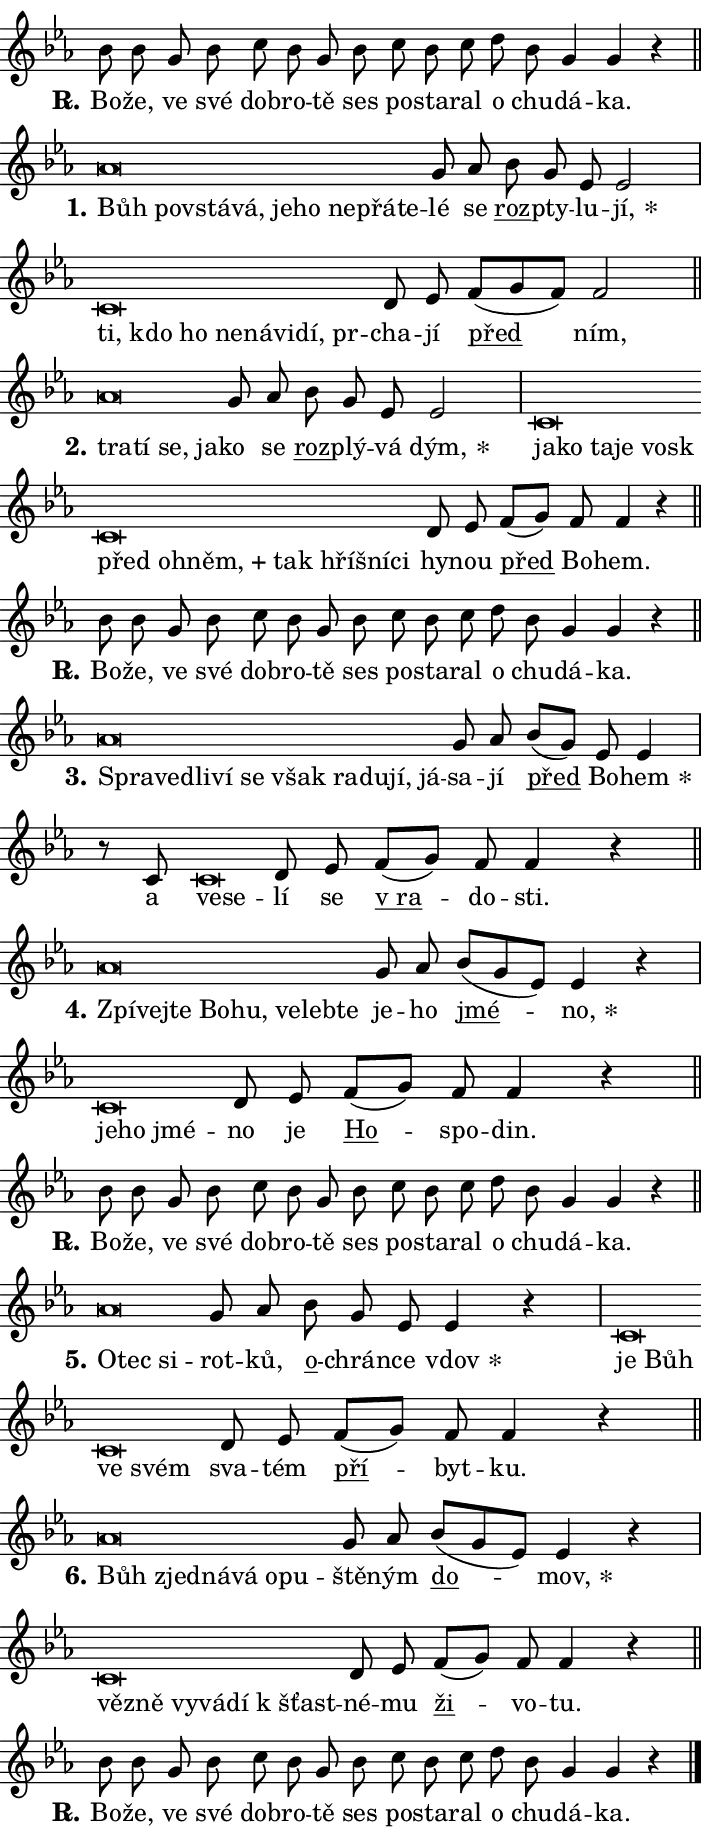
\version "2.24.0"
\header { tagline = "" }
\paper {
  indent = 0\cm
  top-margin = 0\cm
  right-margin = 0.13\cm % to fit lyric hyphens
  bottom-margin = 0\cm
  left-margin = 0\cm
  paper-width = 12\cm
  page-breaking = #ly:one-page-breaking
  system-system-spacing.basic-distance = #11
  score-system-spacing.basic-distance = #11
  ragged-last = ##f
}


%% Author: Thomas Morley
%% https://lists.gnu.org/archive/html/lilypond-user/2020-05/msg00002.html
#(define (line-position grob)
"Returns position of @var[grob} in current system:
   @code{'start}, if at first time-step
   @code{'end}, if at last time-step
   @code{'middle} otherwise
"
  (let* ((col (ly:item-get-column grob))
         (ln (ly:grob-object col 'left-neighbor))
         (rn (ly:grob-object col 'right-neighbor))
         (col-to-check-left (if (ly:grob? ln) ln col))
         (col-to-check-right (if (ly:grob? rn) rn col))
         (break-dir-left
           (and
             (ly:grob-property col-to-check-left 'non-musical #f)
             (ly:item-break-dir col-to-check-left)))
         (break-dir-right
           (and
             (ly:grob-property col-to-check-right 'non-musical #f)
             (ly:item-break-dir col-to-check-right))))
        (cond ((eqv? 1 break-dir-left) 'start)
              ((eqv? -1 break-dir-right) 'end)
              (else 'middle))))

#(define (tranparent-at-line-position vctor)
  (lambda (grob)
  "Relying on @code{line-position} select the relevant enry from @var{vctor}.
Used to determine transparency,"
    (case (line-position grob)
      ((end) (not (vector-ref vctor 0)))
      ((middle) (not (vector-ref vctor 1)))
      ((start) (not (vector-ref vctor 2))))))

noteHeadBreakVisibility =
#(define-music-function (break-visibility)(vector?)
"Makes @code{NoteHead}s transparent relying on @var{break-visibility}"
#{
  \override NoteHead.transparent =
    #(tranparent-at-line-position break-visibility)
#})

#(define delete-ledgers-for-transparent-note-heads
  (lambda (grob)
    "Reads whether a @code{NoteHead} is transparent.
If so this @code{NoteHead} is removed from @code{'note-heads} from
@var{grob}, which is supposed to be @code{LedgerLineSpanner}.
As a result ledgers are not printed for this @code{NoteHead}"
    (let* ((nhds-array (ly:grob-object grob 'note-heads))
           (nhds-list
             (if (ly:grob-array? nhds-array)
                 (ly:grob-array->list nhds-array)
                 '()))
           ;; Relies on the transparent-property being done before
           ;; Staff.LedgerLineSpanner.after-line-breaking is executed.
           ;; This is fragile ...
           (to-keep
             (remove
               (lambda (nhd)
                 (ly:grob-property nhd 'transparent #f))
               nhds-list)))
      ;; TODO find a better method to iterate over grob-arrays, similiar
      ;; to filter/remove etc for lists
      ;; For now rebuilt from scratch
      (set! (ly:grob-object grob 'note-heads)  '())
      (for-each
        (lambda (nhd)
          (ly:pointer-group-interface::add-grob grob 'note-heads nhd))
        to-keep))))

squashNotes = {
  \override NoteHead.X-extent = #'(-0.2 . 0.2)
  \override NoteHead.Y-extent = #'(-0.75 . 0)
  \override NoteHead.stencil =
    #(lambda (grob)
       (let ((pos (ly:grob-property grob 'staff-position)))
         (begin
           (if (< pos -7) (display "ERROR: Lower brevis then expected\n") (display ""))
           (if (<= pos -6) ly:text-interface::print ly:note-head::print))))
}
unSquashNotes = {
  \revert NoteHead.X-extent
  \revert NoteHead.Y-extent
  \revert NoteHead.stencil
}

hideNotes = \noteHeadBreakVisibility #begin-of-line-visible
unHideNotes = \noteHeadBreakVisibility #all-visible

% work-around for resetting accidentals
% https://lilypond.org/doc/v2.23/Documentation/notation/displaying-rhythms#unmetered-music
cadenzaMeasure = {
  \cadenzaOff
  \partial 1024 s1024
  \cadenzaOn
}

#(define-markup-command (accent layout props text) (markup?)
  "Underline accented syllable"
  (interpret-markup layout props
    #{\markup \override #'(offset . 4.3) \underline { #text }#}))

responsum = \markup \concat {
  "R" \hspace #-1.05 \path #0.1 #'((moveto 0 0.07) (lineto 0.9 0.8)) \hspace #0.05 "."
}

spaceSize = #0.6828661417322834 % exact space size for TeX Gyre Schola

\layout {
  \context {
    \Staff
    \remove "Time_signature_engraver"
    \override LedgerLineSpanner.after-line-breaking = #delete-ledgers-for-transparent-note-heads
  }
  \context {
    \Lyrics {
      \override LyricSpace.minimum-distance = \spaceSize
      \override LyricText.font-name = #"TeX Gyre Schola"
      \override LyricText.font-size = 1
      \override StanzaNumber.font-name = #"TeX Gyre Schola Bold"
      \override StanzaNumber.font-size = 1
    }
  }
  \context {
    \Score 
    \override NoteHead.text =
      #(lambda (grob) 
        (let ((pos (ly:grob-property grob 'staff-position)))
          #{\markup {
            \combine
              \halign #-0.55 \raise #(if (= pos -6) 0 0.5) \override #'(thickness . 2) \draw-line #'(3.2 . 0)
              \musicglyph "noteheads.sM1"
          }#}))
  }
}

% magnetic-lyrics.ily
%
%   written by
%     Jean Abou Samra <jean@abou-samra.fr>
%     Werner Lemberg <wl@gnu.org>
%
%   adapted by
%     Jiri Hon <jiri.hon@gmail.com>
%
% Version 2022-Apr-15

% https://www.mail-archive.com/lilypond-user@gnu.org/msg149350.html

#(define (Left_hyphen_pointer_engraver context)
   "Collect syllable-hyphen-syllable occurrences in lyrics and store
them in properties.  This engraver only looks to the left.  For
example, if the lyrics input is @code{foo -- bar}, it does the
following.

@itemize @bullet
@item
Set the @code{text} property of the @code{LyricHyphen} grob between
@q{foo} and @q{bar} to @code{foo}.

@item
Set the @code{left-hyphen} property of the @code{LyricText} grob with
text @q{foo} to the @code{LyricHyphen} grob between @q{foo} and
@q{bar}.
@end itemize

Use this auxiliary engraver in combination with the
@code{lyric-@/text::@/apply-@/magnetic-@/offset!} hook."
   (let ((hyphen #f)
         (text #f))
     (make-engraver
      (acknowledgers
       ((lyric-syllable-interface engraver grob source-engraver)
        (set! text grob)))
      (end-acknowledgers
       ((lyric-hyphen-interface engraver grob source-engraver)
        ;(when (not (grob::has-interface grob 'lyric-space-interface))
          (set! hyphen grob)));)
      ((stop-translation-timestep engraver)
       (when (and text hyphen)
         (ly:grob-set-object! text 'left-hyphen hyphen))
       (set! text #f)
       (set! hyphen #f)))))

#(define (lyric-text::apply-magnetic-offset! grob)
   "If the space between two syllables is less than the value in
property @code{LyricText@/.details@/.squash-threshold}, move the right
syllable to the left so that it gets concatenated with the left
syllable.

Use this function as a hook for
@code{LyricText@/.after-@/line-@/breaking} if the
@code{Left_@/hyphen_@/pointer_@/engraver} is active."
   (let ((hyphen (ly:grob-object grob 'left-hyphen #f)))
     (when hyphen
       (let ((left-text (ly:spanner-bound hyphen LEFT)))
         (when (grob::has-interface left-text 'lyric-syllable-interface)
           (let* ((common (ly:grob-common-refpoint grob left-text X))
                  (this-x-ext (ly:grob-extent grob common X))
                  (left-x-ext
                   (begin
                     ;; Trigger magnetism for left-text.
                     (ly:grob-property left-text 'after-line-breaking)
                     (ly:grob-extent left-text common X)))
                  ;; `delta` is the gap width between two syllables.
                  (delta (- (interval-start this-x-ext)
                            (interval-end left-x-ext)))
                  (details (ly:grob-property grob 'details))
                  (threshold (assoc-get 'squash-threshold details 0.2)))
             (when (< delta threshold)
               (let* (;; We have to manipulate the input text so that
                      ;; ligatures crossing syllable boundaries are not
                      ;; disabled.  For languages based on the Latin
                      ;; script this is essentially a beautification.
                      ;; However, for non-Western scripts it can be a
                      ;; necessity.
                      (lt (ly:grob-property left-text 'text))
                      (rt (ly:grob-property grob 'text))
                      (is-space (grob::has-interface hyphen 'lyric-space-interface))
                      (space (if is-space " " ""))
                      (extra-delta (if is-space spaceSize 0))
                      ;; Append new syllable.
                      (ltrt-space (if (and (string? lt) (string? rt))
                                (string-append lt space rt)
                                (make-concat-markup (list lt space rt))))
                      ;; Right-align `ltrt` to the right side.
                      (ltrt-space-markup (grob-interpret-markup
                               grob
                               (make-translate-markup
                                (cons (interval-length this-x-ext) 0)
                                (make-right-align-markup ltrt-space)))))
                 (begin
                   ;; Don't print `left-text`.
                   (ly:grob-set-property! left-text 'stencil #f)
                   ;; Set text and stencil (which holds all collected
                   ;; syllables so far) and shift it to the left.
                   (ly:grob-set-property! grob 'text ltrt-space)
                   (ly:grob-set-property! grob 'stencil ltrt-space-markup)
                   (ly:grob-translate-axis! grob (- (- delta extra-delta)) X))))))))))


#(define (lyric-hyphen::displace-bounds-first grob)
   ;; Make very sure this callback isn't triggered too early.
   (let ((left (ly:spanner-bound grob LEFT))
         (right (ly:spanner-bound grob RIGHT)))
     (ly:grob-property left 'after-line-breaking)
     (ly:grob-property right 'after-line-breaking)
     (ly:lyric-hyphen::print grob)))

squashThreshold = #0.4

\layout {
  \context {
    \Lyrics
    \consists #Left_hyphen_pointer_engraver
    \override LyricText.after-line-breaking =
      #lyric-text::apply-magnetic-offset!
    \override LyricHyphen.stencil = #lyric-hyphen::displace-bounds-first
    \override LyricText.details.squash-threshold = \squashThreshold
    \override LyricHyphen.minimum-distance = 0
    \override LyricHyphen.minimum-length = \squashThreshold
  }
}

squashText = \override LyricText.details.squash-threshold = 9999
unSquashText = \override LyricText.details.squash-threshold = \squashThreshold

leftText = \override LyricText.self-alignment-X = #LEFT
unLeftText = \revert LyricText.self-alignment-X

starOffset = #(lambda (grob) 
                (let ((x_offset (ly:self-alignment-interface::aligned-on-x-parent grob)))
                  (if (= x_offset 0) 0 (+ x_offset 1.2))))

star = #(define-music-function (syllable)(string?)
"Append star separator at the end of a syllable"
#{
  \once \override LyricText.X-offset = #starOffset
  \lyricmode { \markup {
    #syllable
    \override #'((font-name . "TeX Gyre Schola Bold")) \hspace #0.2 \lower #0.65 \larger "*"
  } }
#})

starAccent = #(define-music-function (syllable)(string?)
"Append star separator at the end of a syllable and make accent"
#{
  \once \override LyricText.X-offset = #starOffset
  \lyricmode { \markup {
    \accent #syllable
    \override #'((font-name . "TeX Gyre Schola Bold")) \hspace #0.2 \lower #0.65 \larger "*"
  } }
#})

breath = #(define-music-function (syllable)(string?)
"Append breathing indicator at the end of a syllable"
#{
  \lyricmode { \markup { #syllable "+" } }
#})

optionalBreath = #(define-music-function (syllable)(string?)
"Append optional breathing indicator at the end of a syllable"
#{
  \lyricmode { \markup { #syllable "(+)" } }
#})


\score {
    <<
        \new Voice = "melody" { \cadenzaOn \key es \major \relative { bes'8 bes g bes c bes g bes \bar "" c bes c \bar "" d bes g4 g r \cadenzaMeasure \bar "||" \break } }
        \new Lyrics \lyricsto "melody" { \lyricmode { \set stanza = \responsum
Bo -- že, ve své dob -- ro -- tě ses po -- sta -- ral o chu -- dá -- ka. } }
    >>
    \layout {}
}

\score {
    <<
        \new Voice = "melody" { \cadenzaOn \key es \major \relative { \squashNotes as'\breve*1/16 \hideNotes \breve*1/16 \bar "" \breve*1/16 \bar "" \breve*1/16 \bar "" \breve*1/16 \bar "" \breve*1/16 \bar "" \breve*1/16 \bar "" \breve*1/16 \breve*1/16 \bar "" \unHideNotes \unSquashNotes g8 as \bar "" bes g es es2 \cadenzaMeasure \bar "|" \squashNotes c\breve*1/16 \hideNotes \breve*1/16 \bar "" \breve*1/16 \bar "" \breve*1/16 \bar "" \breve*1/16 \bar "" \breve*1/16 \bar "" \breve*1/16 \breve*1/16 \bar "" \unHideNotes \unSquashNotes d8 es \bar "" f[( g f)] f2 \cadenzaMeasure \bar "||" \break } }
        \new Lyrics \lyricsto "melody" { \lyricmode { \set stanza = "1."
\leftText Bůh \squashText po -- vstá -- vá, je -- ho ne -- přá -- te -- \unLeftText \unSquashText lé se \markup \accent roz -- pty -- lu -- \star jí, \leftText ti, \squashText kdo ho ne -- ná -- vi -- dí, pr -- \unLeftText \unSquashText cha -- jí \markup \accent před ním, } }
    >>
    \layout {}
}

\score {
    <<
        \new Voice = "melody" { \cadenzaOn \key es \major \relative { \squashNotes as'\breve*1/16 \hideNotes \breve*1/16 \bar "" \breve*1/16 \breve*1/16 \bar "" \unHideNotes \unSquashNotes g8 as \bar "" bes g es es2 \cadenzaMeasure \bar "|" \squashNotes c\breve*1/16 \hideNotes \breve*1/16 \bar "" \breve*1/16 \bar "" \breve*1/16 \bar "" \breve*1/16 \bar "" \breve*1/16 \bar "" \breve*1/16 \bar "" \breve*1/16 \bar "" \breve*1/16 \bar "" \breve*1/16 \bar "" \breve*1/16 \breve*1/16 \bar "" \unHideNotes \unSquashNotes d8 es \bar "" f[( g)] f f4 r \cadenzaMeasure \bar "||" \break } }
        \new Lyrics \lyricsto "melody" { \lyricmode { \set stanza = "2."
\leftText tra -- \squashText tí se, ja -- \unLeftText \unSquashText ko se \markup \accent roz -- plý -- vá \star dým, \leftText ja -- \squashText ko ta -- je vosk před oh -- \breath "něm," tak hří -- šní -- ci \unLeftText \unSquashText hy -- nou \markup \accent před Bo -- hem. } }
    >>
    \layout {}
}

\score {
    <<
        \new Voice = "melody" { \cadenzaOn \key es \major \relative { bes'8 bes g bes c bes g bes \bar "" c bes c \bar "" d bes g4 g r \cadenzaMeasure \bar "||" \break } }
        \new Lyrics \lyricsto "melody" { \lyricmode { \set stanza = \responsum
Bo -- že, ve své dob -- ro -- tě ses po -- sta -- ral o chu -- dá -- ka. } }
    >>
    \layout {}
}

\score {
    <<
        \new Voice = "melody" { \cadenzaOn \key es \major \relative { \squashNotes as'\breve*1/16 \hideNotes \breve*1/16 \bar "" \breve*1/16 \bar "" \breve*1/16 \bar "" \breve*1/16 \bar "" \breve*1/16 \bar "" \breve*1/16 \bar "" \breve*1/16 \bar "" \breve*1/16 \breve*1/16 \bar "" \unHideNotes \unSquashNotes g8 as \bar "" bes[( g)] es es4 \cadenzaMeasure \bar "|" r8 c8 \squashNotes c\breve*1/16 \hideNotes \breve*1/16 \bar "" \unHideNotes \unSquashNotes d8 es \bar "" f[( g)] f f4 r \cadenzaMeasure \bar "||" \break } }
        \new Lyrics \lyricsto "melody" { \lyricmode { \set stanza = "3."
\leftText Spra -- \squashText ve -- dli -- ví se však ra -- du -- jí, já -- \unLeftText \unSquashText sa -- jí \markup \accent před Bo -- \star hem a \leftText ve -- \squashText se -- \unLeftText \unSquashText lí se \markup \accent "v ra" -- do -- sti. } }
    >>
    \layout {}
}

\score {
    <<
        \new Voice = "melody" { \cadenzaOn \key es \major \relative { \squashNotes as'\breve*1/16 \hideNotes \breve*1/16 \bar "" \breve*1/16 \bar "" \breve*1/16 \bar "" \breve*1/16 \bar "" \breve*1/16 \bar "" \breve*1/16 \breve*1/16 \bar "" \unHideNotes \unSquashNotes g8 as \bar "" bes[( g es)] es4 r \cadenzaMeasure \bar "|" \squashNotes c\breve*1/16 \hideNotes \breve*1/16 \breve*1/16 \bar "" \unHideNotes \unSquashNotes d8 es \bar "" f[( g)] f f4 r \cadenzaMeasure \bar "||" \break } }
        \new Lyrics \lyricsto "melody" { \lyricmode { \set stanza = "4."
\leftText Zpí -- \squashText vej -- te Bo -- hu, ve -- leb -- te \unLeftText \unSquashText je -- ho \markup \accent jmé -- \star no, \leftText je -- \squashText ho jmé -- \unLeftText \unSquashText no je \markup \accent Ho -- spo -- din. } }
    >>
    \layout {}
}

\score {
    <<
        \new Voice = "melody" { \cadenzaOn \key es \major \relative { bes'8 bes g bes c bes g bes \bar "" c bes c \bar "" d bes g4 g r \cadenzaMeasure \bar "||" \break } }
        \new Lyrics \lyricsto "melody" { \lyricmode { \set stanza = \responsum
Bo -- že, ve své dob -- ro -- tě ses po -- sta -- ral o chu -- dá -- ka. } }
    >>
    \layout {}
}

\score {
    <<
        \new Voice = "melody" { \cadenzaOn \key es \major \relative { \squashNotes as'\breve*1/16 \hideNotes \breve*1/16 \breve*1/16 \bar "" \unHideNotes \unSquashNotes g8 as \bar "" bes g es es4 r \cadenzaMeasure \bar "|" \squashNotes c\breve*1/16 \hideNotes \breve*1/16 \bar "" \breve*1/16 \breve*1/16 \bar "" \unHideNotes \unSquashNotes d8 es \bar "" f[( g)] f f4 r \cadenzaMeasure \bar "||" \break } }
        \new Lyrics \lyricsto "melody" { \lyricmode { \set stanza = "5."
\leftText O -- \squashText tec si -- \unLeftText \unSquashText rot -- ků, \markup \accent o -- chrán -- ce \star vdov \leftText je \squashText Bůh ve svém \unLeftText \unSquashText sva -- tém \markup \accent pří -- byt -- ku. } }
    >>
    \layout {}
}

\score {
    <<
        \new Voice = "melody" { \cadenzaOn \key es \major \relative { \squashNotes as'\breve*1/16 \hideNotes \breve*1/16 \bar "" \breve*1/16 \bar "" \breve*1/16 \bar "" \breve*1/16 \breve*1/16 \bar "" \unHideNotes \unSquashNotes g8 as \bar "" bes[( g es)] es4 r \cadenzaMeasure \bar "|" \squashNotes c\breve*1/16 \hideNotes \breve*1/16 \bar "" \breve*1/16 \bar "" \breve*1/16 \bar "" \breve*1/16 \breve*1/16 \bar "" \unHideNotes \unSquashNotes d8 es \bar "" f[( g)] f f4 r \cadenzaMeasure \bar "||" \break } }
        \new Lyrics \lyricsto "melody" { \lyricmode { \set stanza = "6."
\leftText Bůh \squashText zjed -- ná -- vá o -- pu -- \unLeftText \unSquashText ště -- ným \markup \accent do -- \star mov, \leftText věz -- \squashText ně vy -- vá -- dí "k šťast" -- \unLeftText \unSquashText né -- mu \markup \accent ži -- vo -- tu. } }
    >>
    \layout {}
}

\score {
    <<
        \new Voice = "melody" { \cadenzaOn \key es \major \relative { bes'8 bes g bes c bes g bes \bar "" c bes c \bar "" d bes g4 g r \cadenzaMeasure \bar "||" \break } \bar "|." }
        \new Lyrics \lyricsto "melody" { \lyricmode { \set stanza = \responsum
Bo -- že, ve své dob -- ro -- tě ses po -- sta -- ral o chu -- dá -- ka. } }
    >>
    \layout {}
}
